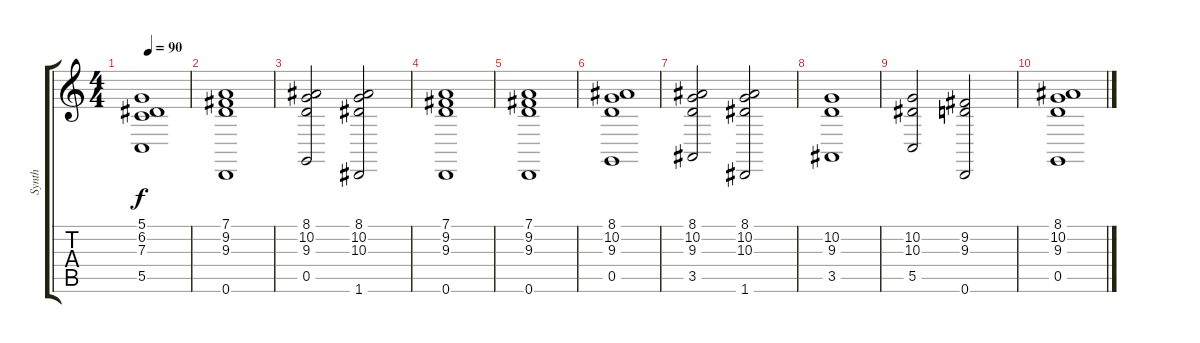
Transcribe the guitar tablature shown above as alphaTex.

\track ("Synth" "Synth") {instrument choiraahs}
\staff {score tabs}
\tuning (D4 A3 F3 C3 G2 D2) {hide}
\ts (4 4)
\tempo 90
\clef g2
\ks c
(5.1 6.2 7.3 5.5).1{dy f} |
(7.1 9.2 9.3 0.6).1 |
(8.1 10.2 9.3 0.5).2 (8.1 10.2 10.3 1.6).2 |
(7.1 9.2 9.3 0.6).1 |
(7.1 9.2 9.3 0.6).1 |
(8.1 10.2 9.3 0.5).1 |
(8.1 10.2 9.3 3.5).2 (8.1 10.2 10.3 1.6).2 |
(10.2 9.3 3.5).1 |
(10.2 10.3 5.5).2 (9.2 9.3 0.6).2 |
(8.1 10.2 9.3 0.5).1
